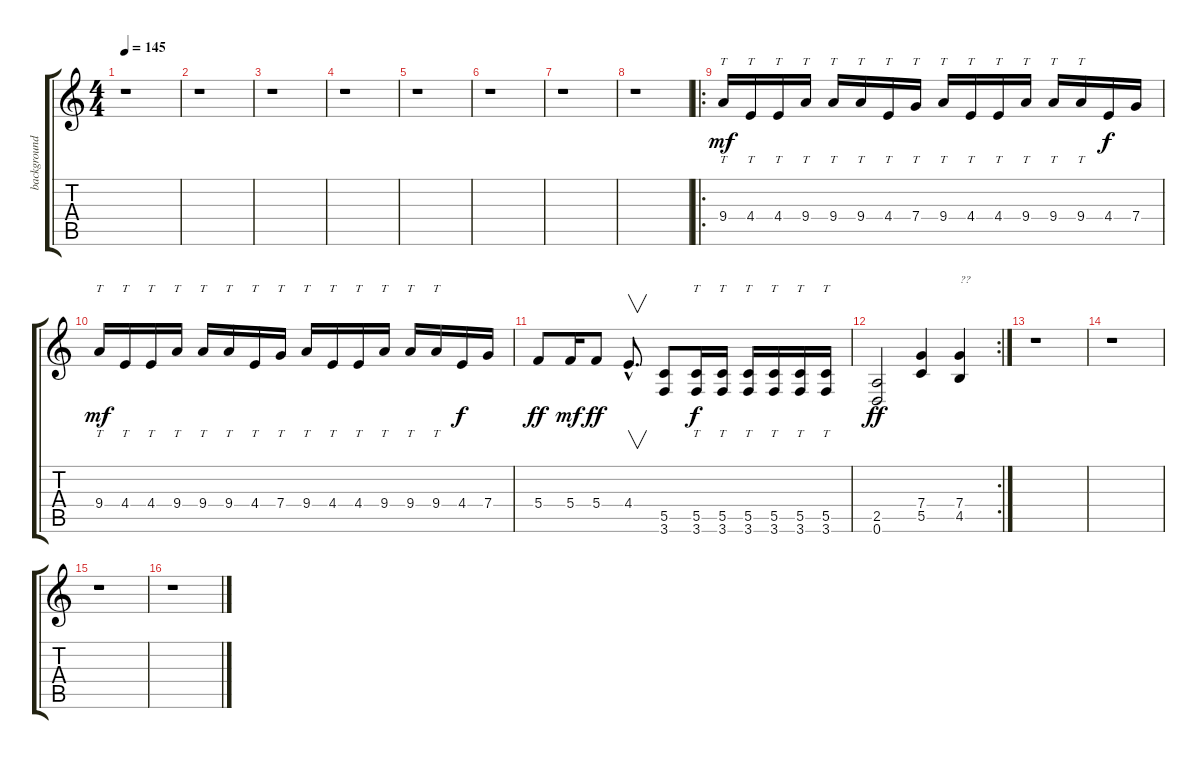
\track ("background guitar" "background") {instrument overdrivenguitar}
\staff {score tabs}
\tuning (D4 A3 F3 C3 G2 D2) {hide}
\ts (4 4)
\tempo 145
\clef g2
\ks c
r.1{dy mf instrument overdrivenguitar} |
r.1 |
r.1 |
r.1 |
r.1 |
r.1 |
r.1 |
r.1 |
\ro
9.4.16{tt} 4.4.16{tt} 4.4.16{tt} 9.4.16{tt} 9.4.16{tt} 9.4.16{tt} 4.4.16{tt} 7.4.16{tt} 9.4.16{tt} 4.4.16{tt} 4.4.16{tt} 9.4.16{tt} 9.4.16{tt} 9.4.16{tt} 4.4.16{dy f} 7.4.16 |
9.4.16{tt dy mf} 4.4.16{tt} 4.4.16{tt} 9.4.16{tt} 9.4.16{tt} 9.4.16{tt} 4.4.16{tt} 7.4.16{tt} 9.4.16{tt} 4.4.16{tt} 4.4.16{tt} 9.4.16{tt} 9.4.16{tt} 9.4.16{tt} 4.4.16{dy f} 7.4.16 |
5.4.8{dy ff} 5.4.16{dy mf} 5.4.8{dy ff} 4.4{hac}.8{v d} (5.5 3.6).8 (5.5 3.6).16{tt dy f} (5.5 3.6).16{tt} (5.5 3.6).16{tt} (5.5 3.6).16{tt} (5.5 3.6).16{tt} (5.5 3.6).16{tt} |
\rc 2
(2.5 0.6).2{dy ff} (7.4 5.5).4 (7.4 4.5).4{txt "??"} |
r.1 |
r.1 |
r.1 |
r.1
